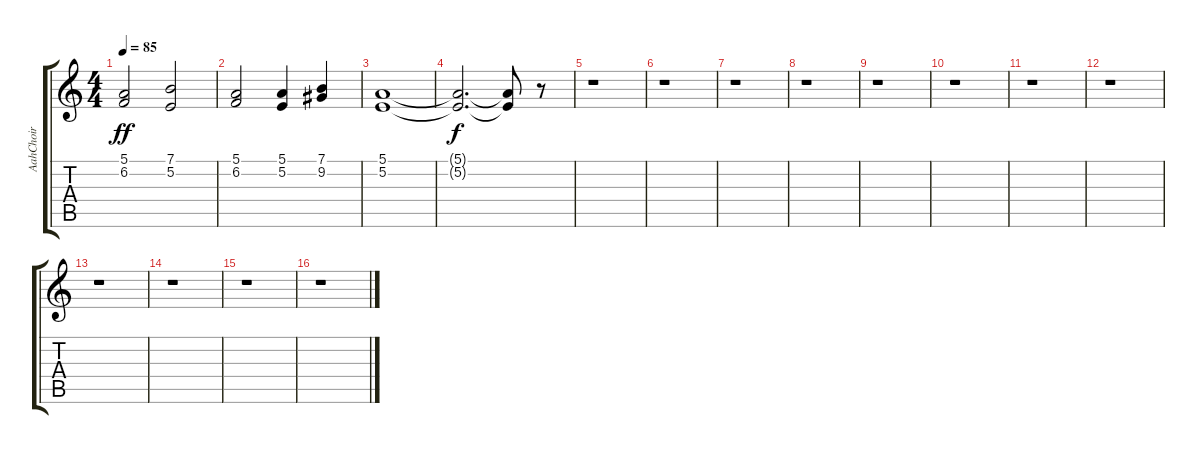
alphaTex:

\track ("AahChoir" "AahChoir") {instrument pad4choir}
\staff {score tabs}
\tuning (E4 B3 G3 D3 A2 E2) {hide}
\ts (4 4)
\tempo 85
\clef g2
\ks c
(5.1 6.2).2{dy ff} (7.1 5.2).2 |
(5.1 6.2).2 (5.1 5.2).4 (7.1 9.2).4 |
(5.1 5.2).1 |
(5.1{t} 5.2{t}).2{d dy f} (5.1{t} 5.2{t}).8 r.8 |
r.1 |
r.1 |
r.1 |
r.1 |
r.1 |
r.1 |
r.1 |
r.1 |
r.1 |
r.1 |
r.1 |
r.1
